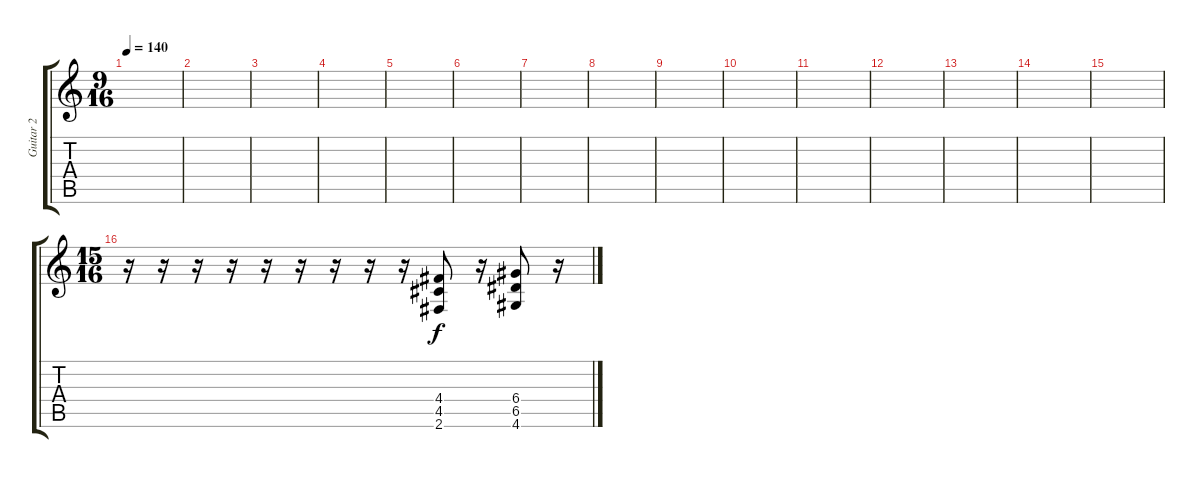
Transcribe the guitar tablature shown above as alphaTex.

\track ("Guitar 2" "Guitar 2") {instrument distortionguitar}
\staff {score tabs}
\tuning (E4 B3 G3 D3 A2 E2) {hide}
\ts (9 16)
\tempo 140
\clef g2
\ks c
|
|
|
|
|
|
|
|
|
|
|
|
|
|
|
\ts (15 16)
r.16 r.16 r.16 r.16 r.16 r.16 r.16 r.16 r.16 (4.4 4.5 2.6).8 r.16 (6.4 6.5 4.6).8 r.16
